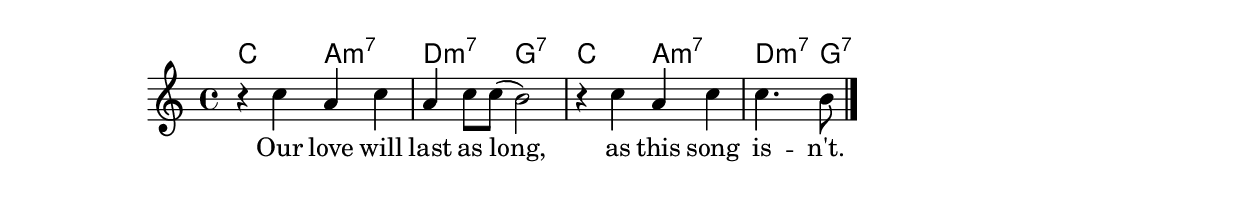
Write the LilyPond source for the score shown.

\version "2.10.10"
global = {
}
leadMusic = \relative c'' {
  | r c a c | a4 c8 c8( b2)
  | r4 c a c | c4. b8 \bar "|."

}
leadWords =\lyricmode {
  Our love will last as long, as this song is -- n't.
}

\score {
  \new ChoirStaff <<
    \chords { c2 a:m7 | d:m7 g:7 | c2 a:m7 | d4.:m7 g8:7  }
    \new Staff = leadStaff <<
      \clef "G"
      \new Voice =
      "leads" {
        \key c \major
        \time 4/4
        \leadMusic
      }
    >>
    \new Lyrics = leads { s1 }
    \context Lyrics = leads \lyricsto leads \leadWords
  >>

  \layout {
    \context {
    }
  }
}
